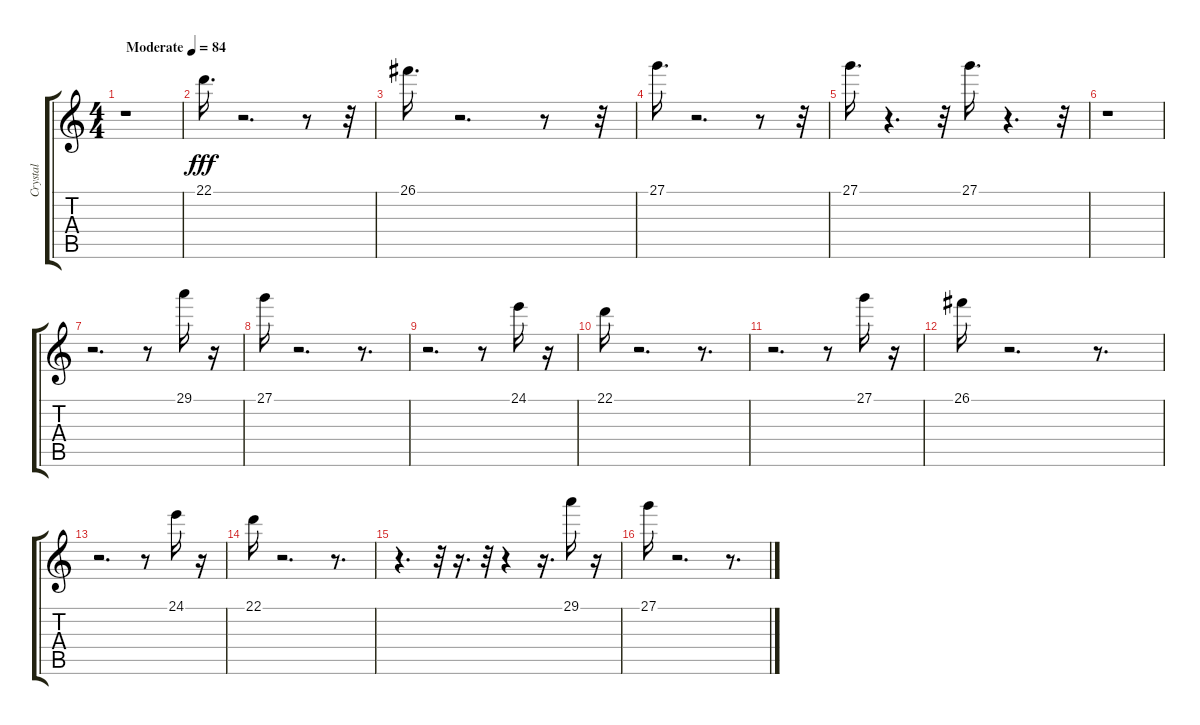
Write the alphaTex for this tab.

\track ("Crystal             " "Crystal   ") {instrument fx3crystal}
\staff {score tabs}
\tuning (E4 B3 G3 D3 A2 E2) {hide}
\ts (4 4)
\tempo (84 "Moderate")
\clef g2
\ks c
r.1{dy fff instrument fx3crystal} |
22.1.16{d} r.2{d} r.8 r.32 |
26.1.16{d} r.2{d} r.8 r.32 |
27.1.16{d} r.2{d} r.8 r.32 |
27.1.16{d} r.4{d} r.32 27.1.16{d} r.4{d} r.32 |
r.1 |
r.2{d} r.8 29.1.16 r.16 |
27.1.16 r.2{d} r.8{d} |
r.2{d} r.8 24.1.16 r.16 |
22.1.16 r.2{d} r.8{d} |
r.2{d} r.8 27.1.16 r.16 |
26.1.16 r.2{d} r.8{d} |
r.2{d} r.8 24.1.16 r.16 |
22.1.16 r.2{d} r.8{d} |
r.4{d} r.32 r.16{d} r.32 r.4 r.16{d} 29.1.16 r.16 |
27.1.16 r.2{d} r.8{d}
